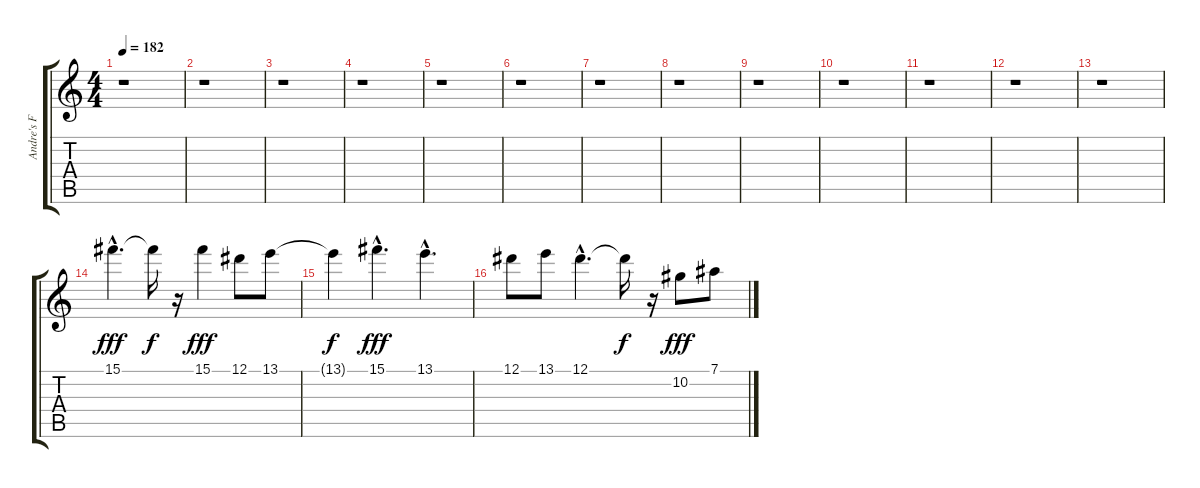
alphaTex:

\track ("Andre's F" "Andre's F") {instrument distortionguitar}
\staff {score tabs}
\tuning (Eb4 Bb3 Gb3 Db3 Ab2 Eb2) {hide}
\ts (4 4)
\tempo 182
\clef g2
\ks c
r.1{dy fff} |
r.1 |
r.1 |
r.1 |
r.1 |
r.1 |
r.1 |
r.1 |
r.1 |
r.1 |
r.1 |
r.1 |
r.1 |
15.1{hac}.4{d} 15.1{t}.16{dy f} r.16 15.1.4{dy fff} 12.1.8 13.1.8 |
13.1{t}.4{dy f} 15.1{hac}.4{d dy fff} 13.1{hac}.4{d} |
12.1.8 13.1.8 12.1{hac}.4{d} 12.1{t}.16{dy f} r.16 10.2.8{dy fff} 7.1.8
